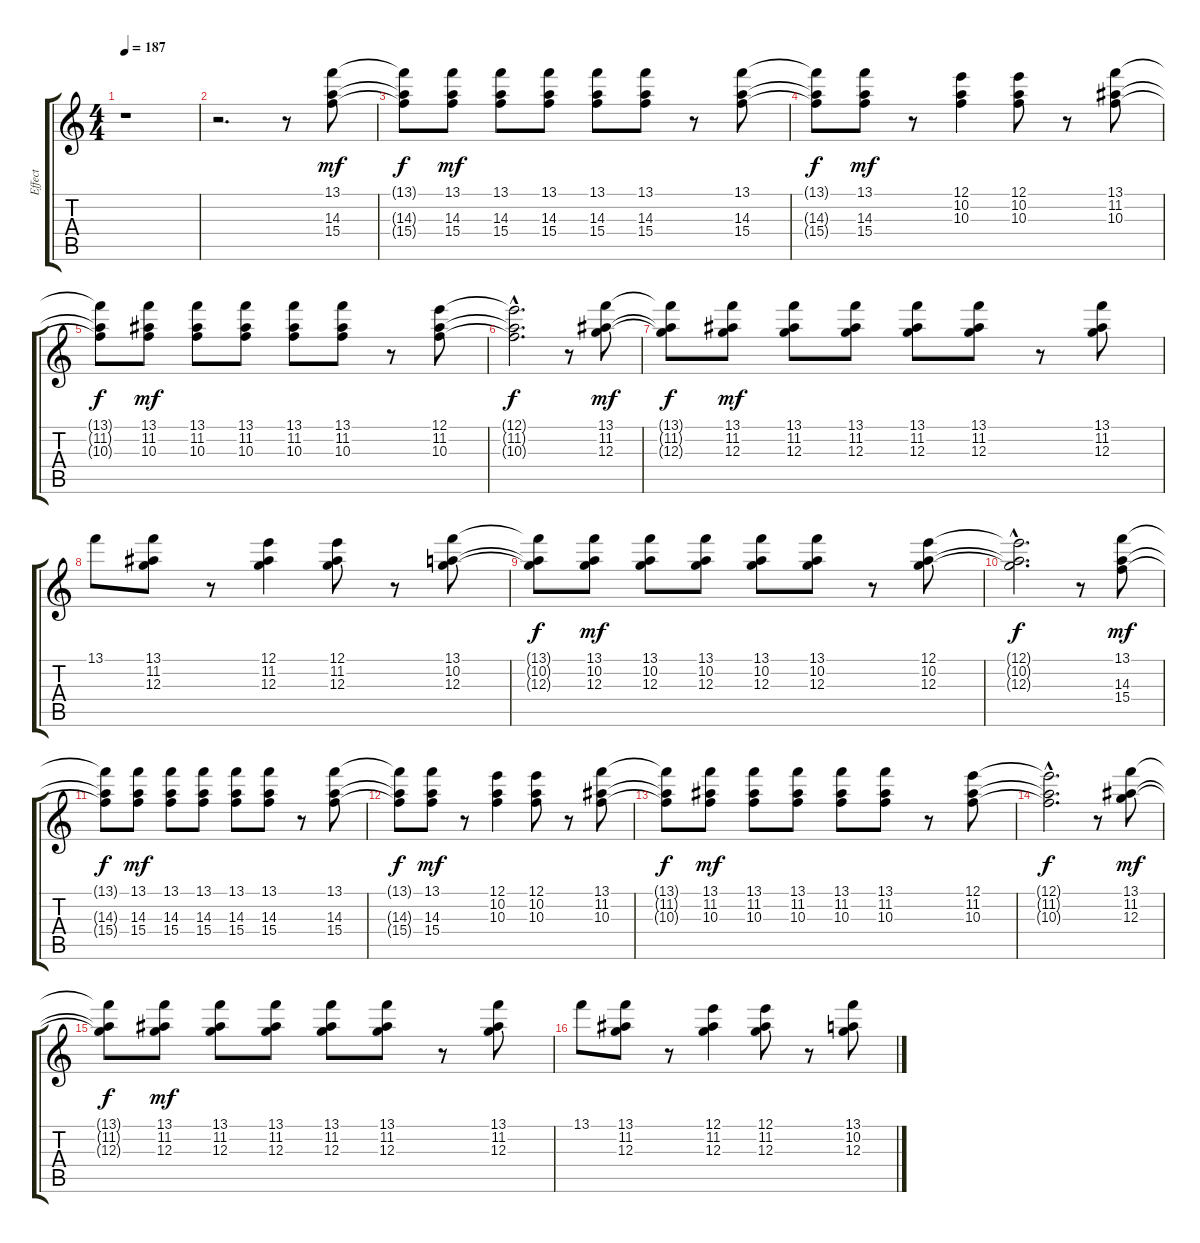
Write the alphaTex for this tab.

\track ("Effect" "Effect") {instrument electricguitarclean}
\staff {score tabs}
\tuning (E4 B3 G3 D3 A2 E2) {hide}
\ts (4 4)
\tempo 187
\clef g2
\ks c
r.1{dy mf} |
r.2{d} r.8 (13.1 14.3 15.4).8 |
(13.1{t} 14.3{t} 15.4{t}).8{dy f} (13.1 14.3 15.4).8{dy mf} (13.1 14.3 15.4).8 (13.1 14.3 15.4).8 (13.1 14.3 15.4).8 (13.1 14.3 15.4).8 r.8 (13.1 14.3 15.4).8 |
(13.1{t} 14.3{t} 15.4{t}).8{dy f} (13.1 14.3 15.4).8{dy mf} r.8 (12.1 10.2 10.3).4 (12.1 10.2 10.3).8 r.8 (13.1 11.2 10.3).8 |
(13.1{t} 11.2{t} 10.3{t}).8{dy f} (13.1 11.2 10.3).8{dy mf} (13.1 11.2 10.3).8 (13.1 11.2 10.3).8 (13.1 11.2 10.3).8 (13.1 11.2 10.3).8 r.8 (12.1 11.2 10.3).8 |
(12.1{hac t} 11.2{hac t} 10.3{hac t}).2{d dy f} r.8 (13.1 11.2 12.3).8{dy mf} |
(13.1{t} 11.2{t} 12.3{t}).8{dy f} (13.1 11.2 12.3).8{dy mf} (13.1 11.2 12.3).8 (13.1 11.2 12.3).8 (13.1 11.2 12.3).8 (13.1 11.2 12.3).8 r.8 (13.1 11.2 12.3).8 |
13.1.8 (13.1 11.2 12.3).8 r.8 (12.1 11.2 12.3).4 (12.1 11.2 12.3).8 r.8 (13.1 10.2 12.3).8 |
(13.1{t} 10.2{t} 12.3{t}).8{dy f} (13.1 10.2 12.3).8{dy mf} (13.1 10.2 12.3).8 (13.1 10.2 12.3).8 (13.1 10.2 12.3).8 (13.1 10.2 12.3).8 r.8 (12.1 10.2 12.3).8 |
(12.1{hac t} 10.2{hac t} 12.3{hac t}).2{d dy f} r.8 (13.1 14.3 15.4).8{dy mf} |
(13.1{t} 14.3{t} 15.4{t}).8{dy f} (13.1 14.3 15.4).8{dy mf} (13.1 14.3 15.4).8 (13.1 14.3 15.4).8 (13.1 14.3 15.4).8 (13.1 14.3 15.4).8 r.8 (13.1 14.3 15.4).8 |
(13.1{t} 14.3{t} 15.4{t}).8{dy f} (13.1 14.3 15.4).8{dy mf} r.8 (12.1 10.2 10.3).4 (12.1 10.2 10.3).8 r.8 (13.1 11.2 10.3).8 |
(13.1{t} 11.2{t} 10.3{t}).8{dy f} (13.1 11.2 10.3).8{dy mf} (13.1 11.2 10.3).8 (13.1 11.2 10.3).8 (13.1 11.2 10.3).8 (13.1 11.2 10.3).8 r.8 (12.1 11.2 10.3).8 |
(12.1{hac t} 11.2{hac t} 10.3{hac t}).2{d dy f} r.8 (13.1 11.2 12.3).8{dy mf} |
(13.1{t} 11.2{t} 12.3{t}).8{dy f} (13.1 11.2 12.3).8{dy mf} (13.1 11.2 12.3).8 (13.1 11.2 12.3).8 (13.1 11.2 12.3).8 (13.1 11.2 12.3).8 r.8 (13.1 11.2 12.3).8 |
13.1.8 (13.1 11.2 12.3).8 r.8 (12.1 11.2 12.3).4 (12.1 11.2 12.3).8 r.8 (13.1 10.2 12.3).8
